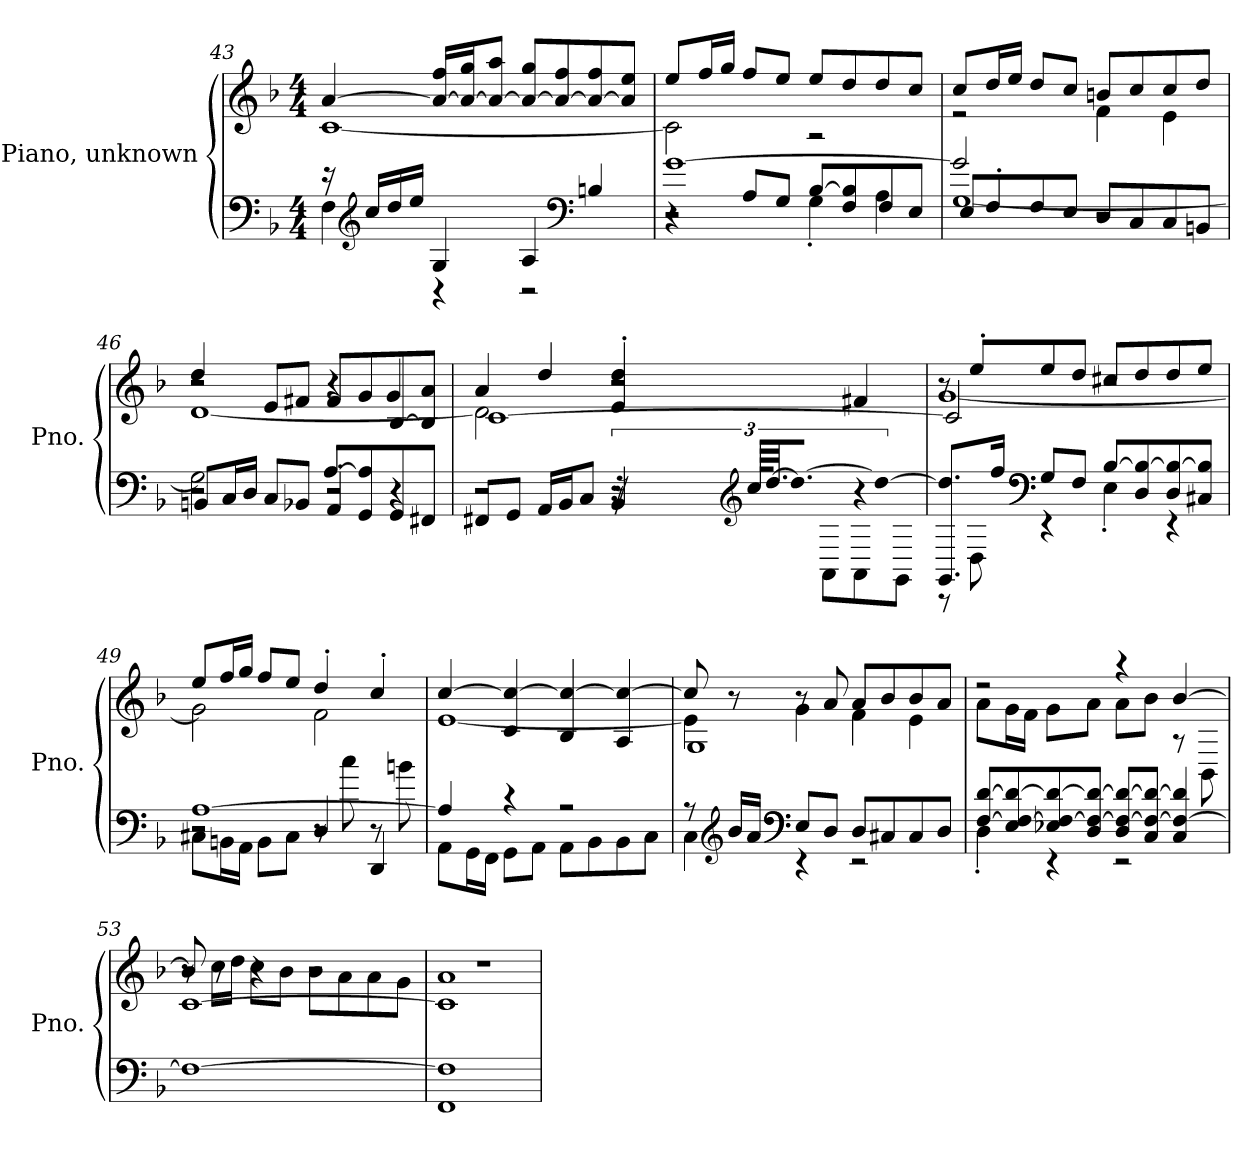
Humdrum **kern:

**kern	**kern
*part1	*part1
*staff2	*staff1
*I"Piano, unknown	*
*I'Pno.	*
!!LO:LB:g=z
*clefF4	*clefG2
*k[b-]	*k[b-]
*M4/4	*M4/4
=43	=43
*^	*^
16r	4F\	[4a/	[1c
*clefG2	*	*	*
16cc/LL	.	.	.
16dd/	.	.	.
16ee/JJ	.	.	.
4G/	4r	16a/_ 16ff/LL	.
.	.	16a/_ 16gg/J	.
.	.	8a/_ 8aa/J	.
4A/	2r	8a/_ 8gg/L	.
.	.	8a/_ 8ff/	.
*clefF4	*	*	*
4Bn/	.	8a/_ 8ff/	.
.	.	8a/] 8ee/J	.
=44	=44	=44	=44
*	*^	*	*
[1g	2r	4r	8ee/L	2c\]
.	.	.	16ff/L	.
.	.	.	16gg/JJ	.
.	.	8A/L	8ff/L	.
.	.	8G/J	8ee/J	.
.	4G'\	[8B-/L	8ee/L	2r
.	.	8F/ 8B-/]	8dd/	.
.	4A\	8F/	8dd/	.
.	.	8E/J	8cc/J	.
=45	=45	=45	=45	=45
2g/]	[1G	8E/L	8cc/L	2r
.	.	8F'/	16dd/L	.
.	.	.	16ee/JJ	.
.	.	8F/	8dd/L	.
.	.	8E/J	8cc/J	.
2r	.	8D/L	8bn/L	4f\
.	.	8C/	8cc/	.
.	.	8C/	8cc/	4e\
.	.	8BBn/J	8dd/J	.
!!LO:LB:g=z
=46	=46	=46	=46	=46
*	*	*	*	*^
2r	2G\]	8BBn/L	4dd/	[1d	2r
.	.	16C/L	.	.	.
.	.	16D/JJ	.	.	.
.	.	8C/L	8e/L	.	.
.	.	8BB-X/J	8f#X/J	.	.
4AA'/	2r	[8A/L	8f#/L	.	4r
.	.	8GG/ 8A/]	8g/	.	.
4r	.	8GG/	[8B-/	.	4g'/
.	.	8FF#X/J	8B-/] 8a/J	.	.
=47	=47	=47	=47	=47	=47
8FF#X/L	2r	2r	4a/	2d\]	[1c
8GG/J	.	.	.	.	.
16AA/LL	.	.	4dd/	.	.
16BB-/J	.	.	.	.	.
8C/J	.	.	.	.	.
48r	8r	4BB-/	4e/' 4dd/'	2r	.
*clefG2	*	*	*	*	*
96cc/KLLL	.	.	.	.	.
[48.dd/JJ	.	.	.	.	.
8.dd/J_	.	.	.	.	.
.	8AA\L	.	.	.	.
4dd/_	8AA\	4r	4f#X/	.	.
.	8GG\J	.	.	.	.
*	*v	*v	*	*	*
=48	=48	=48	=48	=48
8.GG/ 8.dd/]L	8r	8r	[1g	2c/]
.	8D\	8ee'/L	.	.
16ff/Jk	.	.	.	.
*clefF4	*	*	*	*
8G/L	4r	8ee/	.	.
8F/J	.	8dd/J	.	.
[8B-/L	4E'\	8cc#X/L	.	2r
8D/ 8B-/_	.	8dd/	.	.
8D/ 8B-/_	4r	8dd/	.	.
8C#X/ 8B-/]J	.	8ee/J	.	.
*	*	*	*v	*v
!!LO:PB:g=z
=49	=49	=49	=49
*	*^	*	*
[1A	8C#X\L	2r	8ee/L	2g\]
.	16BBn\L	.	16ff/L	.
.	16AA\JJ	.	16gg/JJ	.
.	8BB\L	.	8ff/L	.
.	8C#\J	.	8ee/J	.
.	8r	4D/	4dd'/	2f\
.	8cc\	.	.	.
.	8r	4DD/	4cc'/	.
.	8bn\	.	.	.
*	*v	*v	*	*
=50	=50	=50	=50
4A/]	8AA\L	[4cc/	[1e
.	16GG\L	.	.
.	16FF\JJ	.	.
4r	8GG\L	4c/ 4cc/_	.
.	8AA\J	.	.
2r	8AA\L	4B-/ 4cc/_	.
.	8BB-\	.	.
.	8BB-\	4A/ 4cc/_	.
.	8C\J	.	.
=51	=51	=51	=51
*	*	*	*^
8r	4C\	8cc/]	4e\]	1G
*clefG2	*	*	*	*
16b-/LL	.	8r	.	.
16a/JJ	.	.	.	.
*clefF4	*	*	*	*
8E/L	4r	8r	4g\	.
8D/J	.	8a/	.	.
8D/L	2r	8a/L	4f\	.
8C#X/	.	8b-/	.	.
8C#/	.	8b-/	4e\	.
8D/J	.	8a/J	.	.
*	*	*	*v	*v
!!LO:LB:g=z
=52	=52	=52	=52
[8F/ [8d/L	4D'\	2r	8a\L
8E/ 8F/_ 8d/_	.	.	16g\L
.	.	.	16f\JJ
8E-X/ 8F/_ 8d/_	4r	.	8g\L
8D/ 8F/_ 8d/_J	.	.	8a\J
8D/ 8F/_ 8d/_L	2r	4r	8a\L
8C/ 8F/_ 8d/_J	.	.	8b-\J
4C/ 4F/_ 4d/]	.	[4b-/	8r
.	.	.	8BB-\
*v	*v	*	*
=53	=53	=53
*	*	*^
1F_	8b-/]	8r	[1c
.	8r	16cc\LL	.
.	.	16dd\JJ	.
.	4r	8cc\L	.
.	.	8b-\J	.
.	2r	8b-\L	.
.	.	8a\	.
.	.	8a\	.
.	.	8g\J	.
=54	=54	=54	=54
1FF 1F]	1r	1a	1c]
*	*v	*v	*v
=	=
*-	*-
